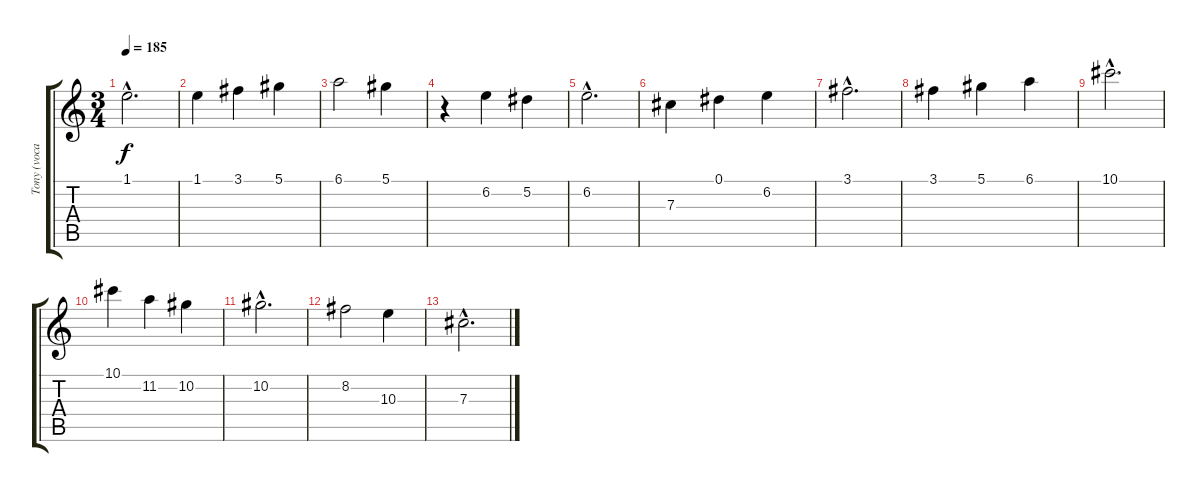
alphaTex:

\track ("Tony (vocals)" "Tony (voca") {instrument overdrivenguitar}
\staff {score tabs}
\tuning (Eb4 Bb3 Gb3 Db3 Ab2 Eb2) {hide}
\ts (3 4)
\tempo 185
\clef g2
\ks c
1.1{hac}.2{d dy f} |
1.1.4 3.1.4 5.1.4 |
6.1.2 5.1.4 |
r.4 6.2.4 5.2.4 |
6.2{hac}.2{d} |
7.3.4 0.1.4 6.2.4 |
3.1{hac}.2{d} |
3.1.4 5.1.4 6.1.4 |
10.1{hac}.2{d} |
10.1.4 11.2.4 10.2.4 |
10.2{hac}.2{d} |
8.2.2 10.3.4 |
7.3{hac}.2{d}
